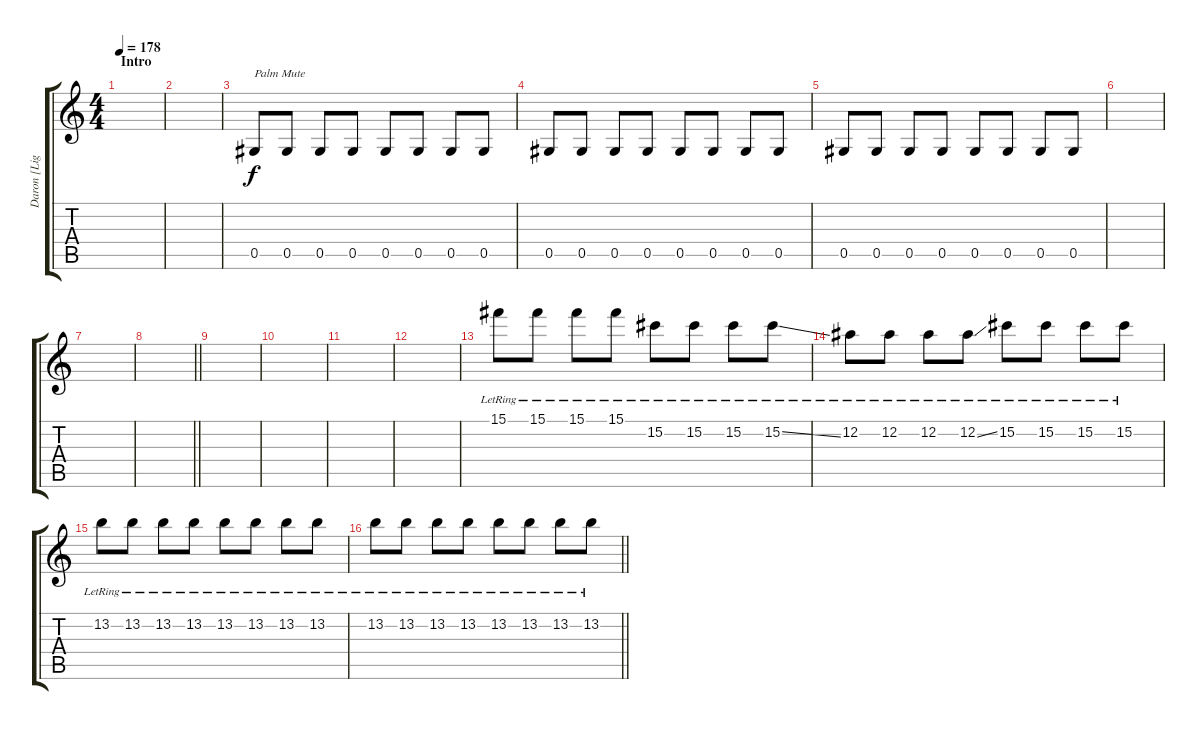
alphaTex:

\track ("Daron [Light Distorted Guitar] 3" "Daron [Lig") {instrument electricguitarjazz}
\staff {score tabs}
\tuning (Eb4 Bb3 Gb3 Db3 Ab2 Db2) {hide}
\ts (4 4)
\section ("" "Intro")
\tempo 178
\clef g2
\ks c
|
|
0.5.8{txt "Palm Mute" volume 3 instrument electricguitarmuted} 0.5.8{volume 6} 0.5.8 0.5.8 0.5.8 0.5.8 0.5.8 0.5.8 |
0.5.8 0.5.8 0.5.8 0.5.8 0.5.8 0.5.8 0.5.8 0.5.8 |
0.5.8{volume 0} 0.5.8 0.5.8 0.5.8 0.5.8 0.5.8 0.5.8 0.5.8 |
|
|
\barLineRight lightlight
|
|
|
|
|
15.1{lr}.8{volume 6 balance 10 instrument electricguitarjazz} 15.1{lr}.8{volume 11} 15.1{lr}.8 15.1{lr}.8 15.2{lr}.8 15.2{lr}.8 15.2{lr}.8 15.2{ss lr}.8 |
12.2{lr}.8 12.2{lr}.8 12.2{lr}.8 12.2{ss lr}.8 15.2{lr}.8 15.2{lr}.8 15.2{lr}.8 15.2{lr}.8 |
13.2{lr}.8 13.2{lr}.8 13.2{lr}.8 13.2{lr}.8 13.2{lr}.8 13.2{lr}.8 13.2{lr}.8 13.2{lr}.8 |
\barLineRight lightlight
13.2{lr}.8 13.2{lr}.8 13.2{lr}.8 13.2{lr}.8 13.2{lr}.8 13.2{lr}.8 13.2{lr}.8 13.2{lr}.8
